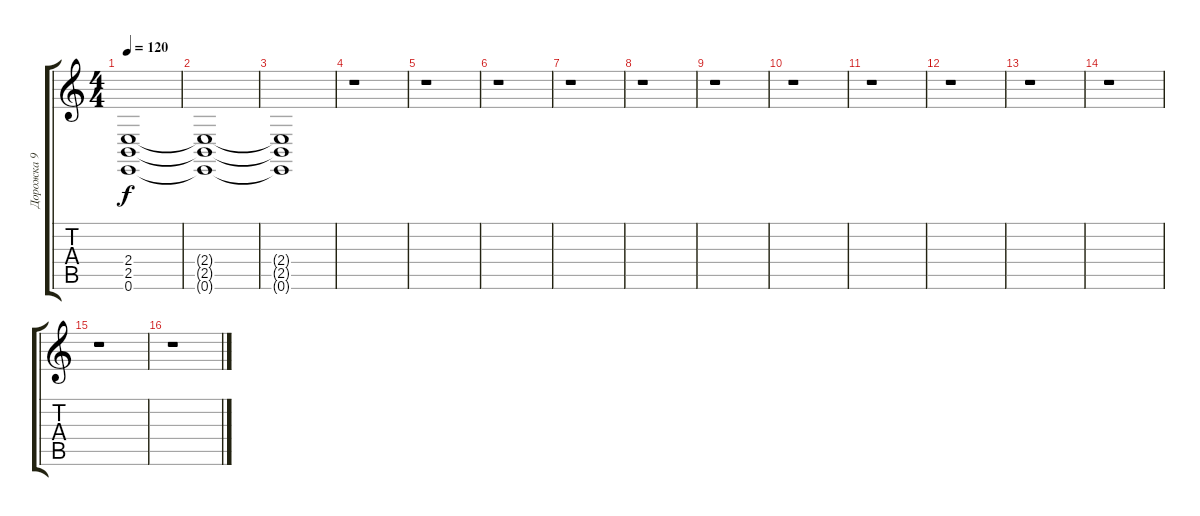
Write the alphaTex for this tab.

\track ("Дорожка 9" "Дорожка 9") {instrument electricgrandpiano}
\staff {score tabs}
\tuning (E4 B3 G3 D3 A2 E2) {hide}
\ts (4 4)
\tempo 120
\clef g2
\ks c
(2.4 2.5 0.6).1{dy f instrument distortionguitar} |
(2.4{t} 2.5{t} 0.6{t}).1 |
(2.4{t} 2.5{t} 0.6{t}).1 |
r.1{instrument electricgrandpiano} |
r.1 |
r.1 |
r.1 |
r.1 |
r.1 |
r.1 |
r.1 |
r.1 |
r.1 |
r.1 |
r.1 |
r.1
